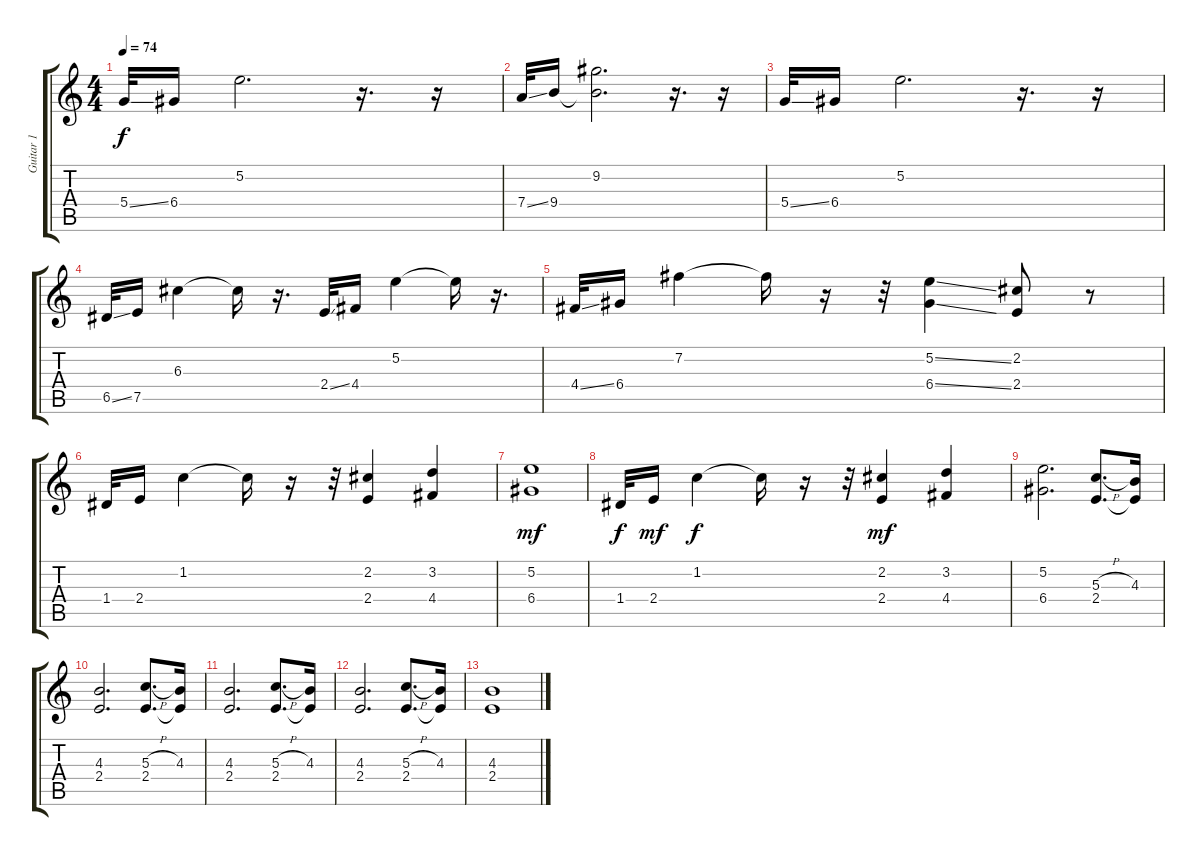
\track ("Guitar 1" "Guitar 1") {instrument electricguitarjazz}
\staff {score tabs}
\tuning (E4 B3 G3 D3 A2 E2) {hide}
\ts (4 4)
\tempo 74
\clef g2
\ks c
5.4{ss}.32{dy f} 6.4.16 5.2.2{d} r.16{d} r.16 |
7.4{ss}.32 9.4.16 (9.2 9.4{t}).2{d} r.16{d} r.16 |
5.4{ss}.32 6.4.16 5.2.2{d} r.16{d} r.16 |
6.5{ss}.32 7.5.16 6.3.4 6.3{t}.16 r.16{d} 2.4{ss}.32 4.4.16 5.2.4 5.2{t}.16 r.16{d} |
4.4{ss}.32 6.4.16 7.2.4 7.2{t}.16 r.16 r.32 (5.2{ss} 6.4{ss}).4 (2.2 2.4).8 r.8 |
1.4.32 2.4.16 1.2.4 1.2{t}.16 r.16 r.32 (2.2 2.4).4 (3.2 4.4).4 |
(5.2 6.4).1{dy mf} |
1.4.32{dy f} 2.4.16{dy mf} 1.2.4{dy f} 1.2{t}.16 r.16 r.32 (2.2 2.4).4{dy mf} (3.2 4.4).4 |
(5.2 6.4).2{d} (5.3{h} 2.4).8{d} (4.3 2.4{t}).16 |
(4.3 2.4).2{d} (5.3{h} 2.4).8{d} (4.3 2.4{t}).16 |
(4.3 2.4).2{d} (5.3{h} 2.4).8{d} (4.3 2.4{t}).16 |
(4.3 2.4).2{d} (5.3{h} 2.4).8{d} (4.3 2.4{t}).16 |
(4.3 2.4).1
